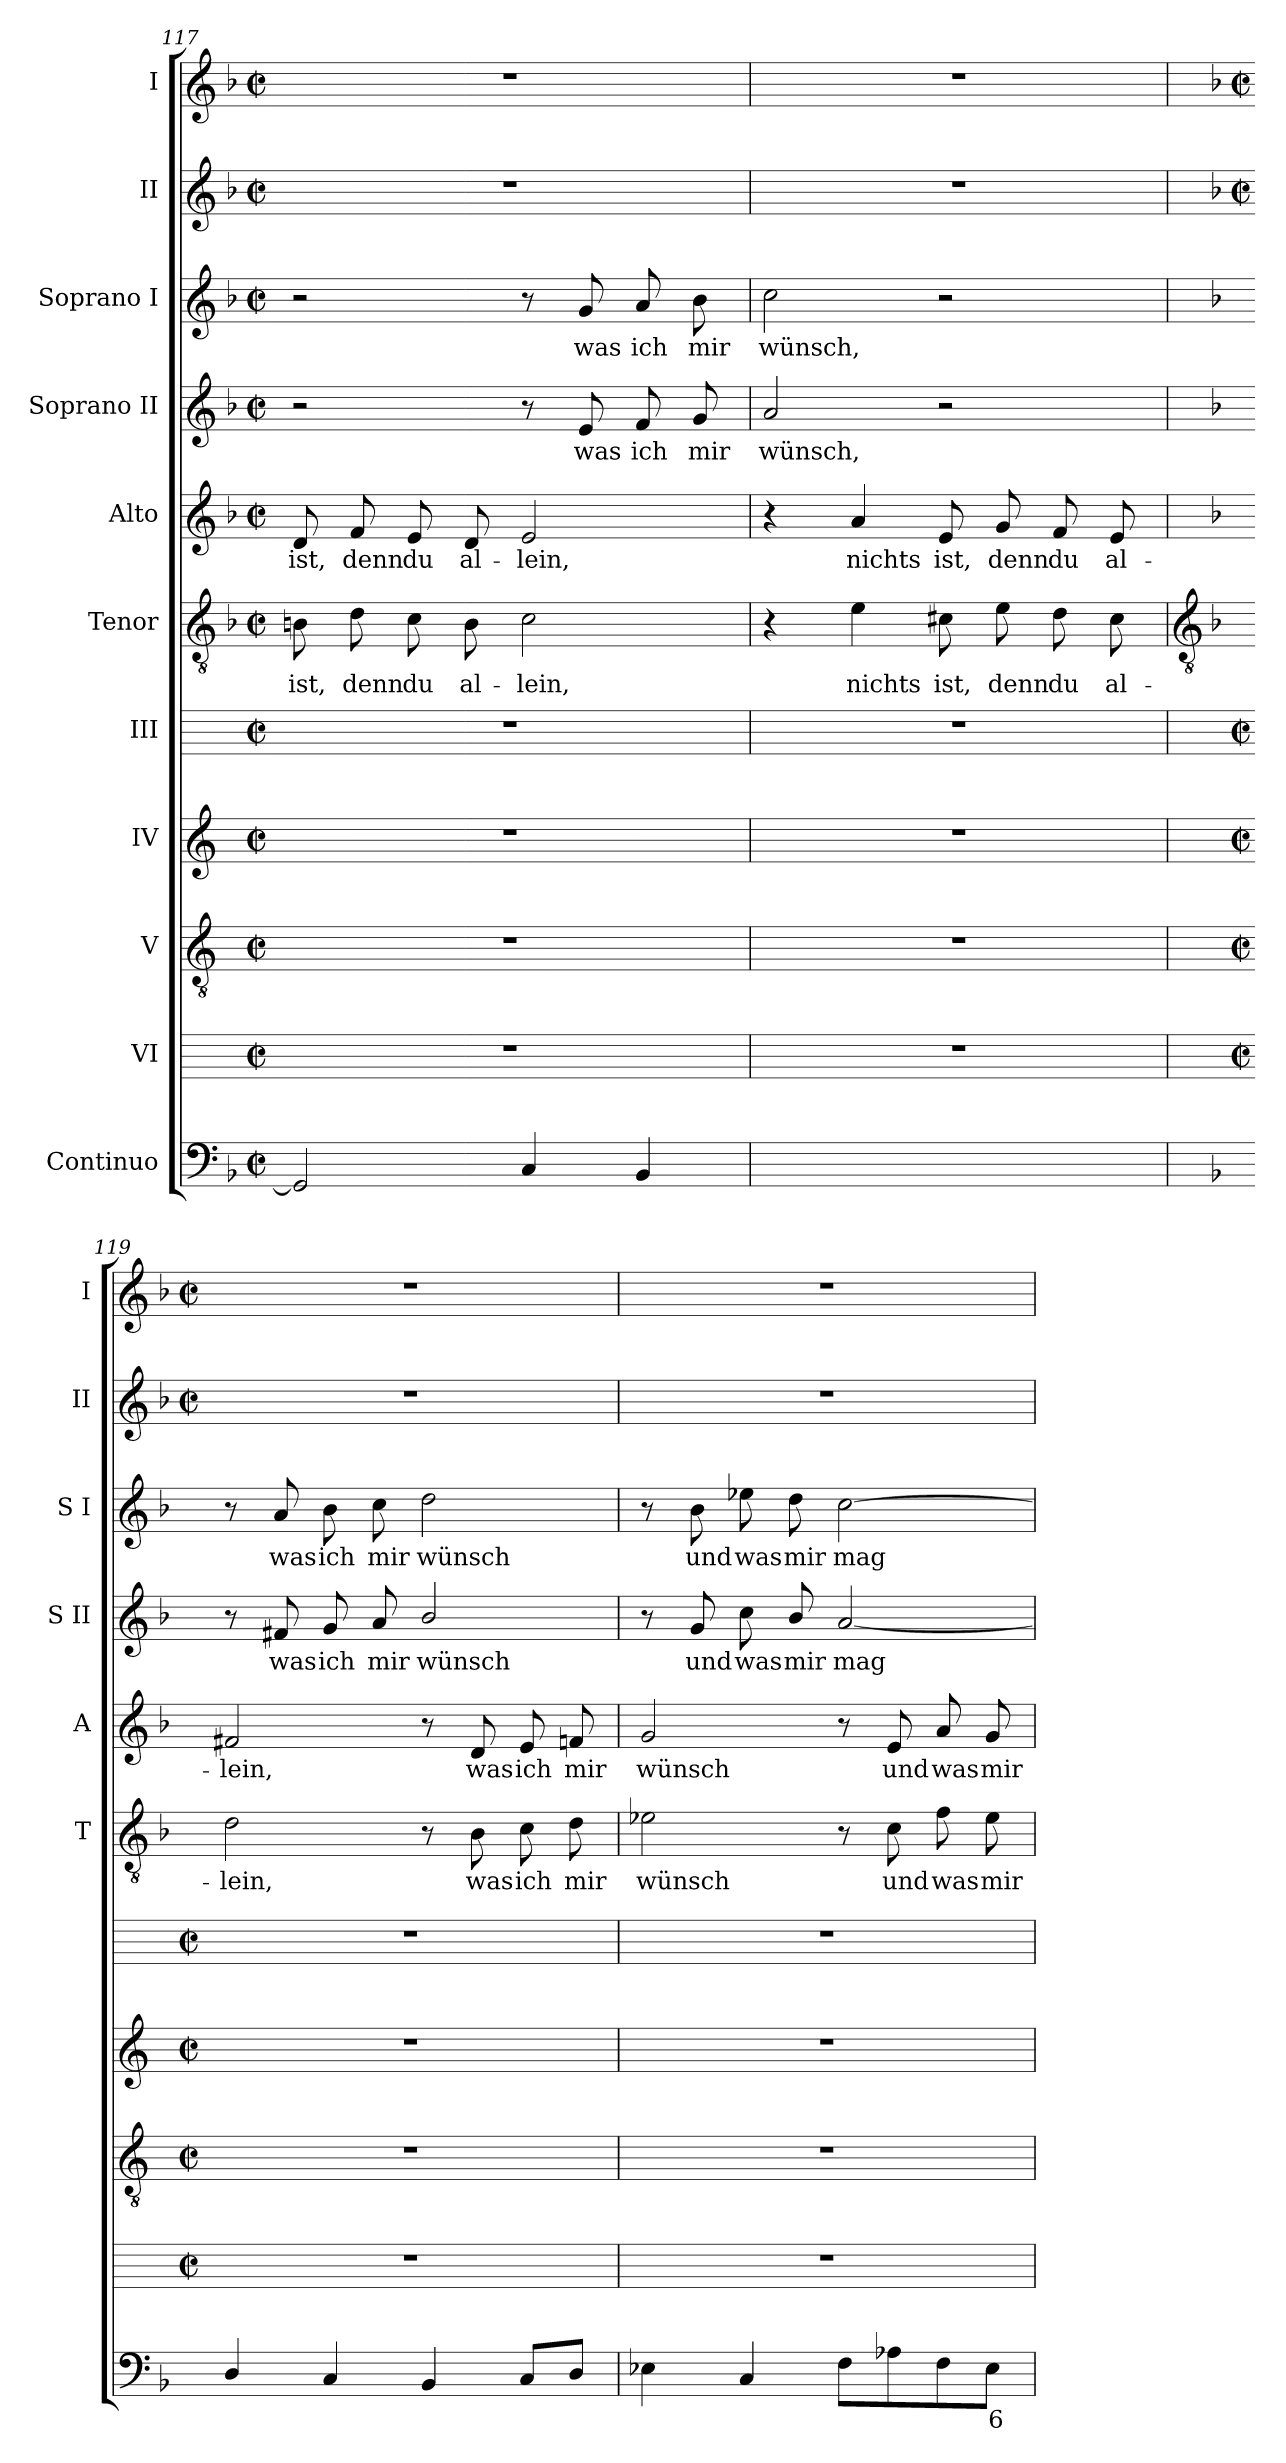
**kern	**text	**kern	**kern	**kern	**kern	**kern	**text	**kern	**text	**kern	**text	**kern	**text	**kern	**kern
*part11	*part11	*part10	*part9	*part8	*part7	*part6	*part6	*part5	*part5	*part4	*part4	*part3	*part3	*part2	*part1
*staff11	*staff11	*staff10	*staff9	*staff8	*staff7	*staff6	*staff6	*staff5	*staff5	*staff4	*staff4	*staff3	*staff3	*staff2	*staff1
*I"Continuo	*	*I"VI	*I"V	*I"IV	*I"III	*I"Tenor	*	*I"Alto	*	*I"Soprano II	*	*I"Soprano I	*	*I"II	*I"I
*	*	*	*	*	*	*I'T	*	*I'A	*	*I'S II	*	*I'S I	*	*I'II	*I'I
*clefF4	*	*	*clefGv2	*clefG2	*	*clefGv2	*	*clefG2	*	*clefG2	*	*clefG2	*	*clefG2	*clefG2
*	*	*ITrd4c7	*ITrd4c7	*ITrd4c7	*ITrd4c7	*	*	*	*	*	*	*	*	*	*
*k[b-]	*	*	*k[b-]	*k[b-]	*	*k[b-]	*	*k[b-]	*	*k[b-]	*	*k[b-]	*	*k[b-]	*k[b-]
*F:	*	*	*F:	*F:	*	*F:	*	*F:	*	*F:	*	*F:	*	*F:	*F:
*M2/2	*	*M2/2	*M2/2	*M2/2	*M2/2	*M2/2	*	*M2/2	*	*M2/2	*	*M2/2	*	*M2/2	*M2/2
*met(c|)	*	*met(c|)	*met(c|)	*met(c|)	*met(c|)	*met(c|)	*	*met(c|)	*	*met(c|)	*	*met(c|)	*	*met(c|)	*met(c|)
=117	=117	=117	=117	=117	=117	=117	=117	=117	=117	=117	=117	=117	=117	=117	=117
!	!	!	!	!	!	!	!LO:LY:b	!	!LO:LY:b	!	!	!	!	!	!
2GG]	.	1r	1r	1r	1r	8Bn	ist,	8d	ist,	2r	.	2r	.	1r	1r
!	!	!	!	!	!	!	!LO:LY:b	!	!LO:LY:b	!	!	!	!	!	!
.	.	.	.	.	.	8d	denn	8f	denn	.	.	.	.	.	.
!	!	!	!	!	!	!	!LO:LY:b	!	!LO:LY:b	!	!	!	!	!	!
.	.	.	.	.	.	8c	du	8e	du	.	.	.	.	.	.
!	!	!	!	!	!	!	!LO:LY:b	!	!LO:LY:b	!	!	!	!	!	!
.	.	.	.	.	.	8B	al-	8d	al-	.	.	.	.	.	.
!	!	!	!	!	!	!	!LO:LY:b	!	!LO:LY:b	!	!	!	!	!	!
4C	.	.	.	.	.	2c	-lein,	2e	-lein,	8r	.	8r	.	.	.
!	!	!	!	!	!	!	!	!	!	!	!LO:LY:b	!	!LO:LY:b	!	!
.	.	.	.	.	.	.	.	.	.	8e	was	8g	was	.	.
!	!	!	!	!	!	!	!	!	!	!	!LO:LY:b	!	!LO:LY:b	!	!
4BB-	.	.	.	.	.	.	.	.	.	8f	ich	8a	ich	.	.
!	!	!	!	!	!	!	!	!	!	!	!LO:LY:b	!	!LO:LY:b	!	!
.	.	.	.	.	.	.	.	.	.	8g	mir	8b-	mir	.	.
=118	=118	=118	=118	=118	=118	=118	=118	=118	=118	=118	=118	=118	=118	=118	=118
!	!	!	!	!	!	!	!	!	!	!	!LO:LY:b	!	!LO:LY:b	!	!
[2AAyy	.	1r	1r	1r	1r	4r	.	4r	.	2a	wünsch,	2cc	wünsch,	1r	1r
!	!	!	!	!	!	!	!LO:LY:b	!	!LO:LY:b	!	!	!	!	!	!
.	.	.	.	.	.	4e	nichts	4a	nichts	.	.	.	.	.	.
!	!	!	!	!	!	!	!LO:LY:b	!	!LO:LY:b	!	!	!	!	!	!
2AAyy]	.	.	.	.	.	8c#X	ist,	8e	ist,	2r	.	2r	.	.	.
!	!	!	!	!	!	!	!LO:LY:b	!	!LO:LY:b	!	!	!	!	!	!
.	.	.	.	.	.	8e	denn	8g	denn	.	.	.	.	.	.
!	!	!	!	!	!	!	!LO:LY:b	!	!LO:LY:b	!	!	!	!	!	!
.	.	.	.	.	.	8d	du	8f	du	.	.	.	.	.	.
!	!	!	!	!	!	!	!LO:LY:b	!	!LO:LY:b	!	!	!	!	!	!
.	.	.	.	.	.	8c#	al-	8e	al-	.	.	.	.	.	.
!!LO:LB:g=z
=119	=119	=119	=119	=119	=119	=119	=119	=119	=119	=119	=119	=119	=119	=119	=119
*	*	*	*	*	*	*clefGv2	*	*	*	*	*	*	*	*	*
*	*	*	*	*	*	*	*	*	*	*	*	*	*	*k[b-]	*
*	*	*	*	*	*	*	*	*	*	*	*	*	*	*F:	*
*	*	*M2/2	*M2/2	*M2/2	*M2/2	*	*	*	*	*	*	*	*	*M2/2	*M2/2
*	*	*met(c|)	*met(c|)	*met(c|)	*met(c|)	*	*	*	*	*	*	*	*	*met(c|)	*met(c|)
!	!	!	!	!	!	!	!LO:LY:b	!	!LO:LY:b	!	!	!	!	!	!
4D/	.	1r	1r	1r	1r	2d	-lein,	2f#X	-lein,	8r	.	8r	.	1r	1r
!	!	!	!	!	!	!	!	!	!	!	!LO:LY:b	!	!LO:LY:b	!	!
.	.	.	.	.	.	.	.	.	.	8f#X	was	8a	was	.	.
!	!	!	!	!	!	!	!	!	!	!	!LO:LY:b	!	!LO:LY:b	!	!
4C	.	.	.	.	.	.	.	.	.	8g	ich	8b-	ich	.	.
!	!	!	!	!	!	!	!	!	!	!	!LO:LY:b	!	!LO:LY:b	!	!
.	.	.	.	.	.	.	.	.	.	8a	mir	8cc	mir	.	.
!	!	!	!	!	!	!	!	!	!	!	!LO:LY:b	!	!LO:LY:b	!	!
4BB-	.	.	.	.	.	8r	.	8r	.	2b-/	wünsch	2dd	wünsch	.	.
!	!	!	!	!	!	!	!LO:LY:b	!	!LO:LY:b	!	!	!	!	!	!
.	.	.	.	.	.	8B-	was	8d	was	.	.	.	.	.	.
!	!	!	!	!	!	!	!LO:LY:b	!	!LO:LY:b	!	!	!	!	!	!
8CL	.	.	.	.	.	8c	ich	8e	ich	.	.	.	.	.	.
!	!	!	!	!	!	!	!LO:LY:b	!	!LO:LY:b	!	!	!	!	!	!
8DJ	.	.	.	.	.	8d	mir	8fn	mir	.	.	.	.	.	.
=120	=120	=120	=120	=120	=120	=120	=120	=120	=120	=120	=120	=120	=120	=120	=120
!	!	!	!	!	!	!	!LO:LY:b	!	!LO:LY:b	!	!	!	!	!	!
4E-X	.	1r	1r	1r	1r	2e-X	wünsch	2g	wünsch	8r	.	8r	.	1r	1r
!	!	!	!	!	!	!	!	!	!	!	!LO:LY:b	!	!LO:LY:b	!	!
.	.	.	.	.	.	.	.	.	.	8g	und	8b-	und	.	.
!	!	!	!	!	!	!	!	!	!	!	!LO:LY:b	!	!LO:LY:b	!	!
4C	.	.	.	.	.	.	.	.	.	8cc	was	8ee-X	was	.	.
!	!	!	!	!	!	!	!	!	!	!	!LO:LY:b	!	!LO:LY:b	!	!
.	.	.	.	.	.	.	.	.	.	8b-/	mir	8dd	mir	.	.
!	!	!	!	!	!	!	!	!	!	!	!LO:LY:b	!	!LO:LY:b	!	!
8FL	.	.	.	.	.	8r	.	8r	.	[2a	mag	[2cc	mag	.	.
!	!	!	!	!	!	!	!LO:LY:b	!	!LO:LY:b	!	!	!	!	!	!
8A-X	.	.	.	.	.	8c	und	8e	und	.	.	.	.	.	.
!	!	!	!	!	!	!	!LO:LY:b	!	!LO:LY:b	!	!	!	!	!	!
8F	.	.	.	.	.	8f	was	8a	was	.	.	.	.	.	.
!	!LO:LY:b	!	!	!	!	!	!LO:LY:b	!	!LO:LY:b	!	!	!	!	!	!
8E-J	6	.	.	.	.	8e-	mir	8g	mir	.	.	.	.	.	.
=	=	=	=	=	=	=	=	=	=	=	=	=	=	=	=
*-	*-	*-	*-	*-	*-	*-	*-	*-	*-	*-	*-	*-	*-	*-	*-
